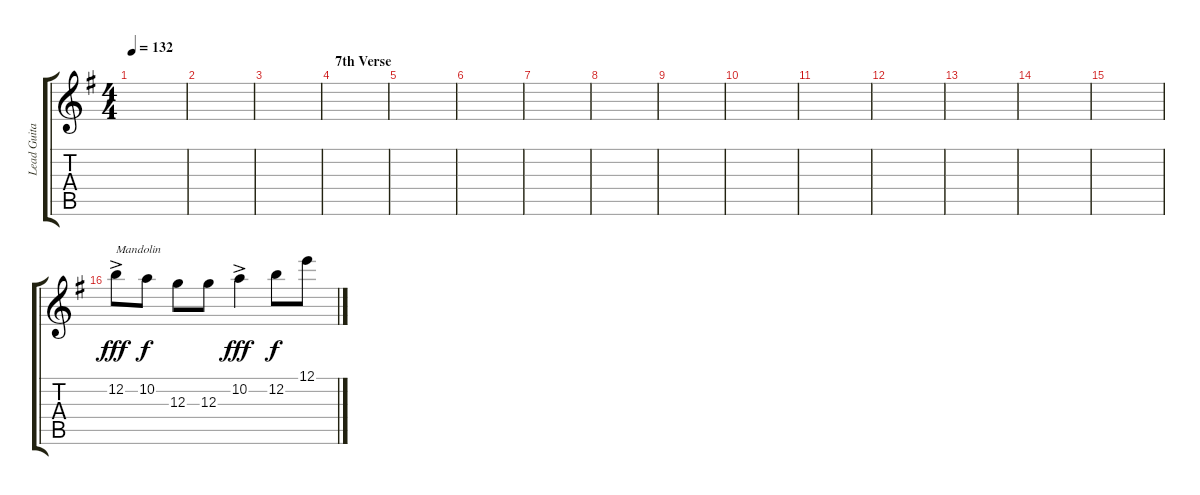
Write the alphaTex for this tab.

\track ("Lead Guitar" "Lead Guita") {instrument electricguitarclean}
\staff {score tabs}
\tuning (E4 B3 G3 D3 A2 E2) {hide}
\ts (4 4)
\tempo 132
\clef g2
\ks g
|
|
|
\section ("" "7th Verse")
|
|
|
|
|
|
|
|
|
|
|
|
12.2{ac}.8{txt "Mandolin" dy fff} 10.2.8{dy f} 12.3.8 12.3.8 10.2{ac}.4{dy fff} 12.2.8{dy f} 12.1.8
